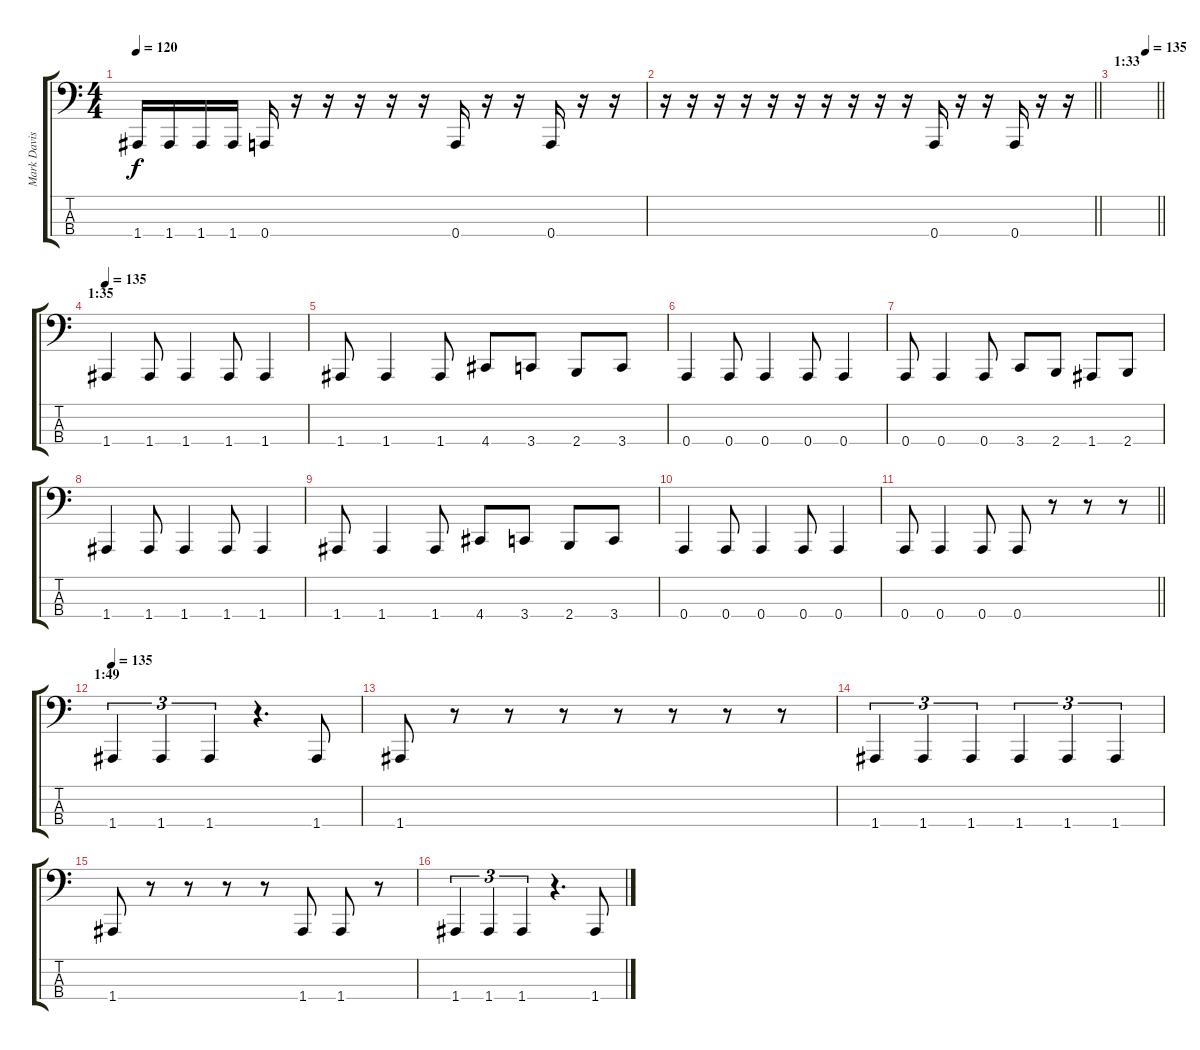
\track ("Mark Davis" "Mark Davis") {instrument electricbassfinger}
\staff {score tabs}
\tuning (D2 A1 E1 A0) {hide}
\ts (4 4)
\tempo 120
\clef f4
\ks c
1.4.16{dy f} 1.4.16 1.4.16 1.4.16 0.4.16 r.16 r.16 r.16 r.16 r.16 0.4.16 r.16 r.16 0.4.16 r.16 r.16 |
\barLineRight lightlight
r.16 r.16 r.16 r.16 r.16 r.16 r.16 r.16 r.16 r.16 0.4.16 r.16 r.16 0.4.16 r.16 r.16 |
\section ("" "1:33")
\tempo (135 0.75)
\barLineRight lightlight
|
\section ("" "1:35")
\tempo 135
1.4.4 1.4.8 1.4.4 1.4.8 1.4.4 |
1.4.8 1.4.4 1.4.8 4.4.8 3.4.8 2.4.8 3.4.8 |
0.4.4 0.4.8 0.4.4 0.4.8 0.4.4 |
0.4.8 0.4.4 0.4.8 3.4.8 2.4.8 1.4.8 2.4.8 |
1.4.4 1.4.8 1.4.4 1.4.8 1.4.4 |
1.4.8 1.4.4 1.4.8 4.4.8 3.4.8 2.4.8 3.4.8 |
0.4.4 0.4.8 0.4.4 0.4.8 0.4.4 |
\barLineRight lightlight
0.4.8 0.4.4 0.4.8 0.4.8 r.8 r.8 r.8 |
\section ("" "1:49")
\tempo 135
1.4.4{tu (3 2)} 1.4.4{tu (3 2)} 1.4.4{tu (3 2)} r.4{d} 1.4.8 |
1.4.8 r.8 r.8 r.8 r.8 r.8 r.8 r.8 |
1.4.4{tu (3 2)} 1.4.4{tu (3 2)} 1.4.4{tu (3 2)} 1.4.4{tu (3 2)} 1.4.4{tu (3 2)} 1.4.4{tu (3 2)} |
1.4.8 r.8 r.8 r.8 r.8 1.4.8 1.4.8 r.8 |
1.4.4{tu (3 2)} 1.4.4{tu (3 2)} 1.4.4{tu (3 2)} r.4{d} 1.4.8
